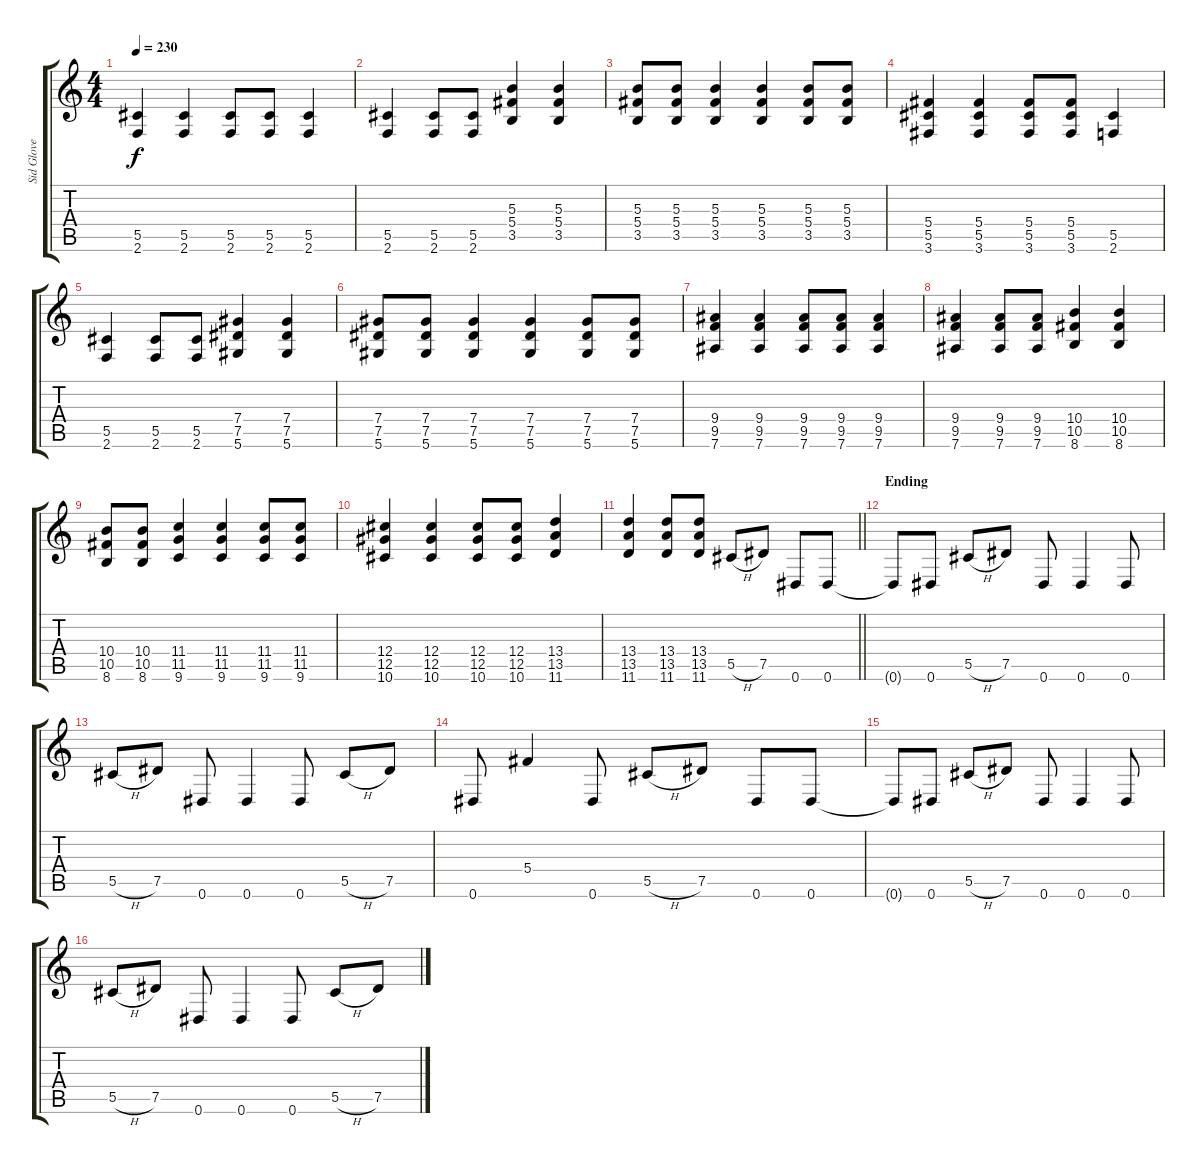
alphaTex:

\track ("Sid Glove" "Sid Glove") {instrument distortionguitar}
\staff {score tabs}
\tuning (Eb4 Bb3 Gb3 Db3 Ab2 Eb2) {hide}
\ts (4 4)
\tempo 230
\clef g2
\ks c
(5.5 2.6).4{dy f} (5.5 2.6).4 (5.5 2.6).8 (5.5 2.6).8 (5.5 2.6).4 |
(5.5 2.6).4 (5.5 2.6).8 (5.5 2.6).8 (5.3 5.4 3.5).4 (5.3 5.4 3.5).4 |
(5.3 5.4 3.5).8 (5.3 5.4 3.5).8 (5.3 5.4 3.5).4 (5.3 5.4 3.5).4 (5.3 5.4 3.5).8 (5.3 5.4 3.5).8 |
(5.4 5.5 3.6).4 (5.4 5.5 3.6).4 (5.4 5.5 3.6).8 (5.4 5.5 3.6).8 (5.5 2.6).4 |
(5.5 2.6).4 (5.5 2.6).8 (5.5 2.6).8 (7.4 7.5 5.6).4 (7.4 7.5 5.6).4 |
(7.4 7.5 5.6).8 (7.4 7.5 5.6).8 (7.4 7.5 5.6).4 (7.4 7.5 5.6).4 (7.4 7.5 5.6).8 (7.4 7.5 5.6).8 |
(9.4 9.5 7.6).4 (9.4 9.5 7.6).4 (9.4 9.5 7.6).8 (9.4 9.5 7.6).8 (9.4 9.5 7.6).4 |
(9.4 9.5 7.6).4 (9.4 9.5 7.6).8 (9.4 9.5 7.6).8 (10.4 10.5 8.6).4 (10.4 10.5 8.6).4 |
(10.4 10.5 8.6).8 (10.4 10.5 8.6).8 (11.4 11.5 9.6).4 (11.4 11.5 9.6).4 (11.4 11.5 9.6).8 (11.4 11.5 9.6).8 |
(12.4 12.5 10.6).4 (12.4 12.5 10.6).4 (12.4 12.5 10.6).8 (12.4 12.5 10.6).8 (13.4 13.5 11.6).4 |
\barLineRight lightlight
(13.4 13.5 11.6).4 (13.4 13.5 11.6).8 (13.4 13.5 11.6).8 5.5{h}.8 7.5.8 0.6.8 0.6.8 |
\section ("" "Ending")
0.6{t}.8 0.6.8 5.5{h}.8 7.5.8 0.6.8 0.6.4 0.6.8 |
5.5{h}.8 7.5.8 0.6.8 0.6.4 0.6.8 5.5{h}.8 7.5.8 |
0.6.8 5.4.4 0.6.8 5.5{h}.8 7.5.8 0.6.8 0.6.8 |
0.6{t}.8 0.6.8 5.5{h}.8 7.5.8 0.6.8 0.6.4 0.6.8 |
5.5{h}.8 7.5.8 0.6.8 0.6.4 0.6.8 5.5{h}.8 7.5.8
